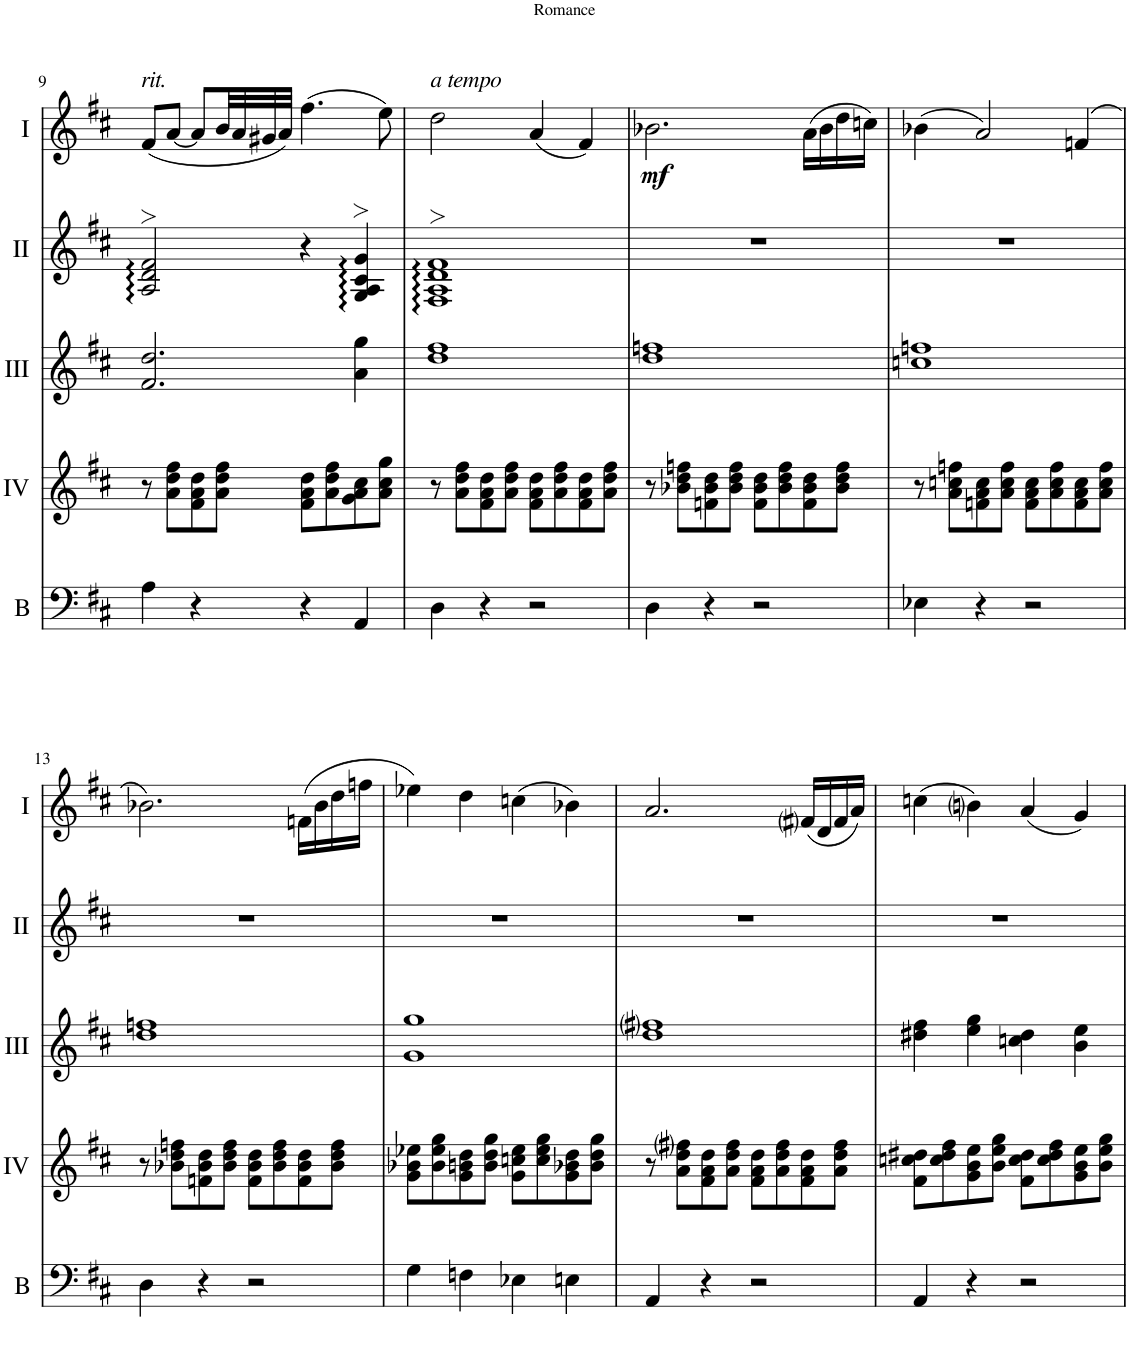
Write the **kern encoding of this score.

**kern	**kern	**kern	**kern	**kern	**dynam
*part5	*part4	*part3	*part2	*part1	*part1
*staff5	*staff4	*staff3	*staff2	*staff1	*staff1
*I"Bass	*I"Acc. 4	*I"Acc. 3	*I"Acc. 2	*I"Acc. 1	*
*I'B	*	*	*	*	*
!!LO:PB:g=z
*clefF4	*clefG2	*clefG2	*clefG2	*clefG2	*
*Trd7c12	*Trd7c12	*Trd7c12	*	*	*
*k[f#c#]	*k[f#c#]	*k[f#c#]	*k[f#c#]	*k[f#c#]	*
*M4/4	*M4/4	*M4/4	*M4/4	*M4/4	*
*met(c)	*met(c)	*met(c)	*met(c)	*met(c)	*
=9	=9	=9	=9	=9	=9
!	!	!	!	!LO:TX:a:i:t=rit.	!
4A\	8r	2.f#/ 2.dd/	2A/> 2d/> 2f#/>	(8f#/L	.
.	8a\ 8dd\ 8ff#\L	.	.	[8a/J	.
4r	8f#\ 8a\ 8dd\	.	.	8a/L]	.
.	8a\ 8dd\ 8ff#\J	.	.	32b/LL	.
.	.	.	.	32a/	.
.	.	.	.	32g#X/	.
.	.	.	.	32a/JJJ)	.
4r	8f#\ 8a\ 8dd\L	.	4r	(4.ff#\	.
.	8a\ 8dd\ 8ff#\	.	.	.	.
4AA/	8g\ 8a\ 8cc#\	4a\ 4gg\	4G/> 4A/> 4c#/> 4g/>	.	.
.	8a\ 8cc#\ 8gg\J	.	.	8ee\)	.
=10	=10	=10	=10	=10	=10
!	!	!	!	!LO:TX:a:i:t=a tempo	!
4D\	8r	1dd 1ff#	1F#> 1A> 1d> 1f#>	2dd\	.
.	8a\ 8dd\ 8ff#\L	.	.	.	.
4r	8f#\ 8a\ 8dd\	.	.	.	.
.	8a\ 8dd\ 8ff#\J	.	.	.	.
2r	8f#\ 8a\ 8dd\L	.	.	(4a/	.
.	8a\ 8dd\ 8ff#\	.	.	.	.
.	8f#\ 8a\ 8dd\	.	.	4f#/)	.
.	8a\ 8dd\ 8ff#\J	.	.	.	.
=11	=11	=11	=11	=11	=11
!	!	!	!	!	!LO:DY:b
4D\	8r	1dd 1ffn	1r	2.b-X\	mf
.	8b-X\ 8dd\ 8ffn\L	.	.	.	.
4r	8fn\ 8b-\ 8dd\	.	.	.	.
.	8b-\ 8dd\ 8ff\J	.	.	.	.
2r	8f\ 8b-\ 8dd\L	.	.	.	.
.	8b-\ 8dd\ 8ff\	.	.	.	.
.	8f\ 8b-\ 8dd\	.	.	(16a\LL	.
.	.	.	.	16b-\	.
.	8b-\ 8dd\ 8ff\J	.	.	16dd\	.
.	.	.	.	16ccn\JJ)	.
=12	=12	=12	=12	=12	=12
4E-X\	8r	1ccn 1ffn	1r	(4b-X\	.
.	8a\ 8ccn\ 8ffn\L	.	.	.	.
4r	8fn\ 8a\ 8cc\	.	.	2a/)	.
.	8a\ 8cc\ 8ff\J	.	.	.	.
2r	8f\ 8a\ 8cc\L	.	.	.	.
.	8a\ 8cc\ 8ff\	.	.	.	.
.	8f\ 8a\ 8cc\	.	.	(4fn/	.
.	8a\ 8cc\ 8ff\J	.	.	.	.
!!LO:LB:g=z
=13	=13	=13	=13	=13	=13
4D\	8r	1dd 1ffn	1r	2.b-X\)	.
.	8b-X\ 8dd\ 8ffn\L	.	.	.	.
4r	8fn\ 8b-\ 8dd\	.	.	.	.
.	8b-\ 8dd\ 8ff\J	.	.	.	.
2r	8f\ 8b-\ 8dd\L	.	.	.	.
.	8b-\ 8dd\ 8ff\	.	.	.	.
.	8f\ 8b-\ 8dd\	.	.	(16fn\LL	.
.	.	.	.	16b-\	.
.	8b-\ 8dd\ 8ff\J	.	.	16dd\	.
.	.	.	.	16ffn\JJ	.
=14	=14	=14	=14	=14	=14
4G\	8g\ 8b-X\ 8ee-X\L	1g 1gg	1r	4ee-X\)	.
.	8b-\ 8ee-\ 8gg\	.	.	.	.
4Fn\	8g\ 8bn\ 8dd\	.	.	4dd\	.
.	8b\ 8dd\ 8gg\J	.	.	.	.
4E-X\	8g\ 8ccn\ 8ee-\L	.	.	(4ccn\	.
.	8cc\ 8ee-\ 8gg\	.	.	.	.
4En\	8g\ 8b-X\ 8dd\	.	.	4b-X\)	.
.	8b-\ 8dd\ 8gg\J	.	.	.	.
=15	=15	=15	=15	=15	=15
4AA/	8r	1dd 1ff#i	1r	2.a/	.
.	8a\ 8dd\ 8ff#i\L	.	.	.	.
4r	8f#\ 8a\ 8dd\	.	.	.	.
.	8a\ 8dd\ 8ff#\J	.	.	.	.
2r	8f#\ 8a\ 8dd\L	.	.	.	.
.	8a\ 8dd\ 8ff#\	.	.	.	.
.	8f#\ 8a\ 8dd\	.	.	(16f#i/LL	.
.	.	.	.	16d/	.
.	8a\ 8dd\ 8ff#\J	.	.	16f#/	.
.	.	.	.	16a/JJ)	.
=16	=16	=16	=16	=16	=16
4AA/	8f#\ 8ccn\ 8dd#X\L	4dd#X\ 4ff#\	1r	(4ccn\	.
.	8cc\ 8dd#\ 8ff#\	.	.	.	.
4r	8g\ 8b\ 8ee\	4ee\ 4gg\	.	4bni\)	.
.	8b\ 8ee\ 8gg\J	.	.	.	.
2r	8f#\ 8cc\ 8dd#\L	4ccn\ 4dd#\	.	(4a/	.
.	8cc\ 8dd#\ 8ff#\	.	.	.	.
.	8g\ 8b\ 8ee\	4b\ 4ee\	.	4g/)	.
.	8b\ 8ee\ 8gg\J	.	.	.	.
=	=	=	=	=	=
*-	*-	*-	*-	*-	*-
